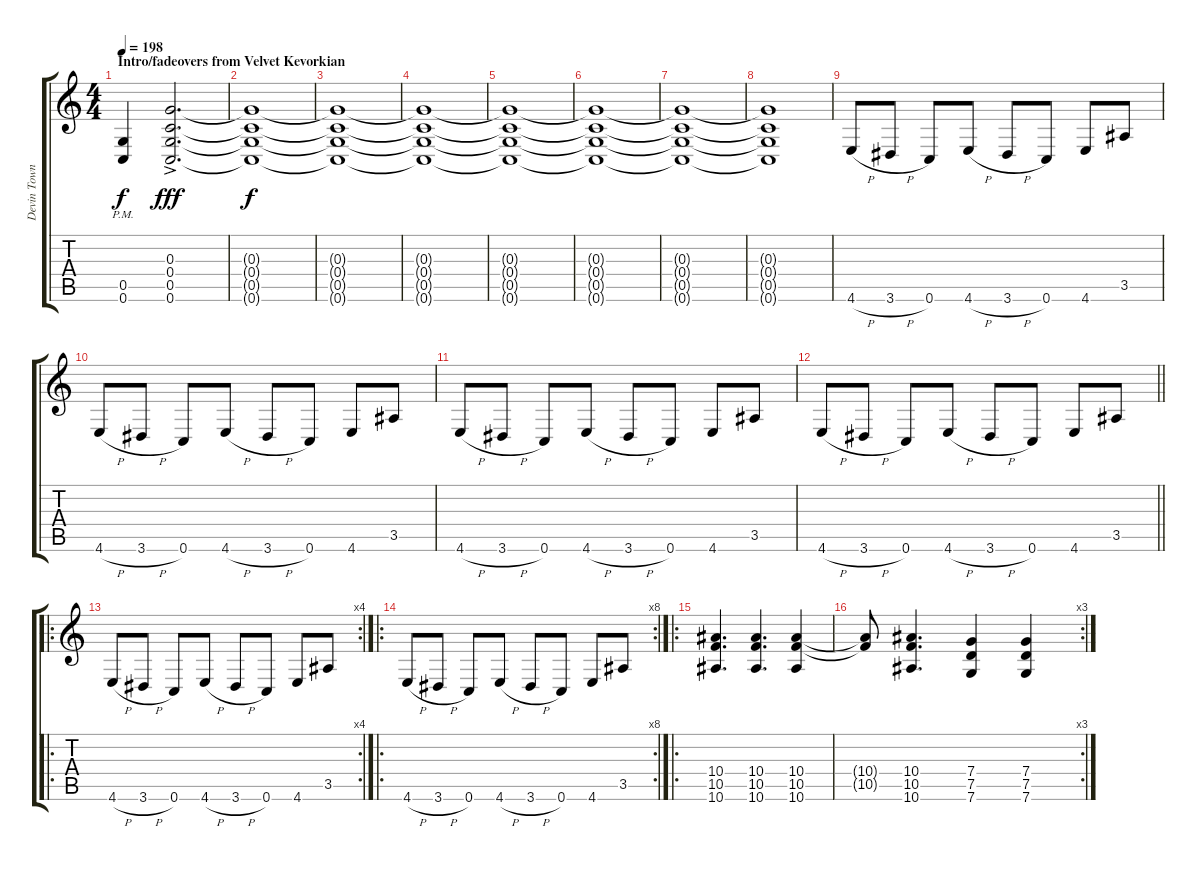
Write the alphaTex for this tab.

\track ("Devin Townsend" "Devin Town") {instrument distortionguitar}
\staff {score tabs}
\tuning (E4 C4 G3 C3 G2 C2) {hide}
\ts (4 4)
\section ("" "Intro/fadeovers from Velvet Kevorkian")
\tempo 198
\clef g2
\ks c
(0.5{pm} 0.6{pm}).4{dy f instrument distortionguitar} (0.3 0.4{ac} 0.5{ac} 0.6{ac}).2{d dy fff} |
(0.3{t} 0.4{t} 0.5{t} 0.6{t}).1{dy f} |
(0.3{t} 0.4{t} 0.5{t} 0.6{t}).1 |
(0.3{t} 0.4{t} 0.5{t} 0.6{t}).1 |
(0.3{t} 0.4{t} 0.5{t} 0.6{t}).1 |
(0.3{t} 0.4{t} 0.5{t} 0.6{t}).1 |
(0.3{t} 0.4{t} 0.5{t} 0.6{t}).1 |
(0.3{t} 0.4{t} 0.5{t} 0.6{t}).1 |
4.6{h}.8 3.6{h}.8 0.6.8 4.6{h}.8 3.6{h}.8 0.6.8 4.6.8 3.5.8 |
4.6{h}.8 3.6{h}.8 0.6.8 4.6{h}.8 3.6{h}.8 0.6.8 4.6.8 3.5.8 |
4.6{h}.8 3.6{h}.8 0.6.8 4.6{h}.8 3.6{h}.8 0.6.8 4.6.8 3.5.8 |
\barLineRight lightlight
4.6{h}.8 3.6{h}.8 0.6.8 4.6{h}.8 3.6{h}.8 0.6.8 4.6.8 3.5.8 |
\ro
\rc 4
4.6{h}.8 3.6{h}.8 0.6.8 4.6{h}.8 3.6{h}.8 0.6.8 4.6.8 3.5.8 |
\ro
\rc 8
4.6{h}.8 3.6{h}.8 0.6.8 4.6{h}.8 3.6{h}.8 0.6.8 4.6.8 3.5.8 |
\ro
(10.4 10.5 10.6).4{d} (10.4 10.5 10.6).4{d} (10.4 10.5 10.6).4 |
\rc 3
(10.4{t} 10.5{t}).8 (10.4 10.5 10.6).4{d} (7.4 7.5 7.6).4 (7.4 7.5 7.6).4
